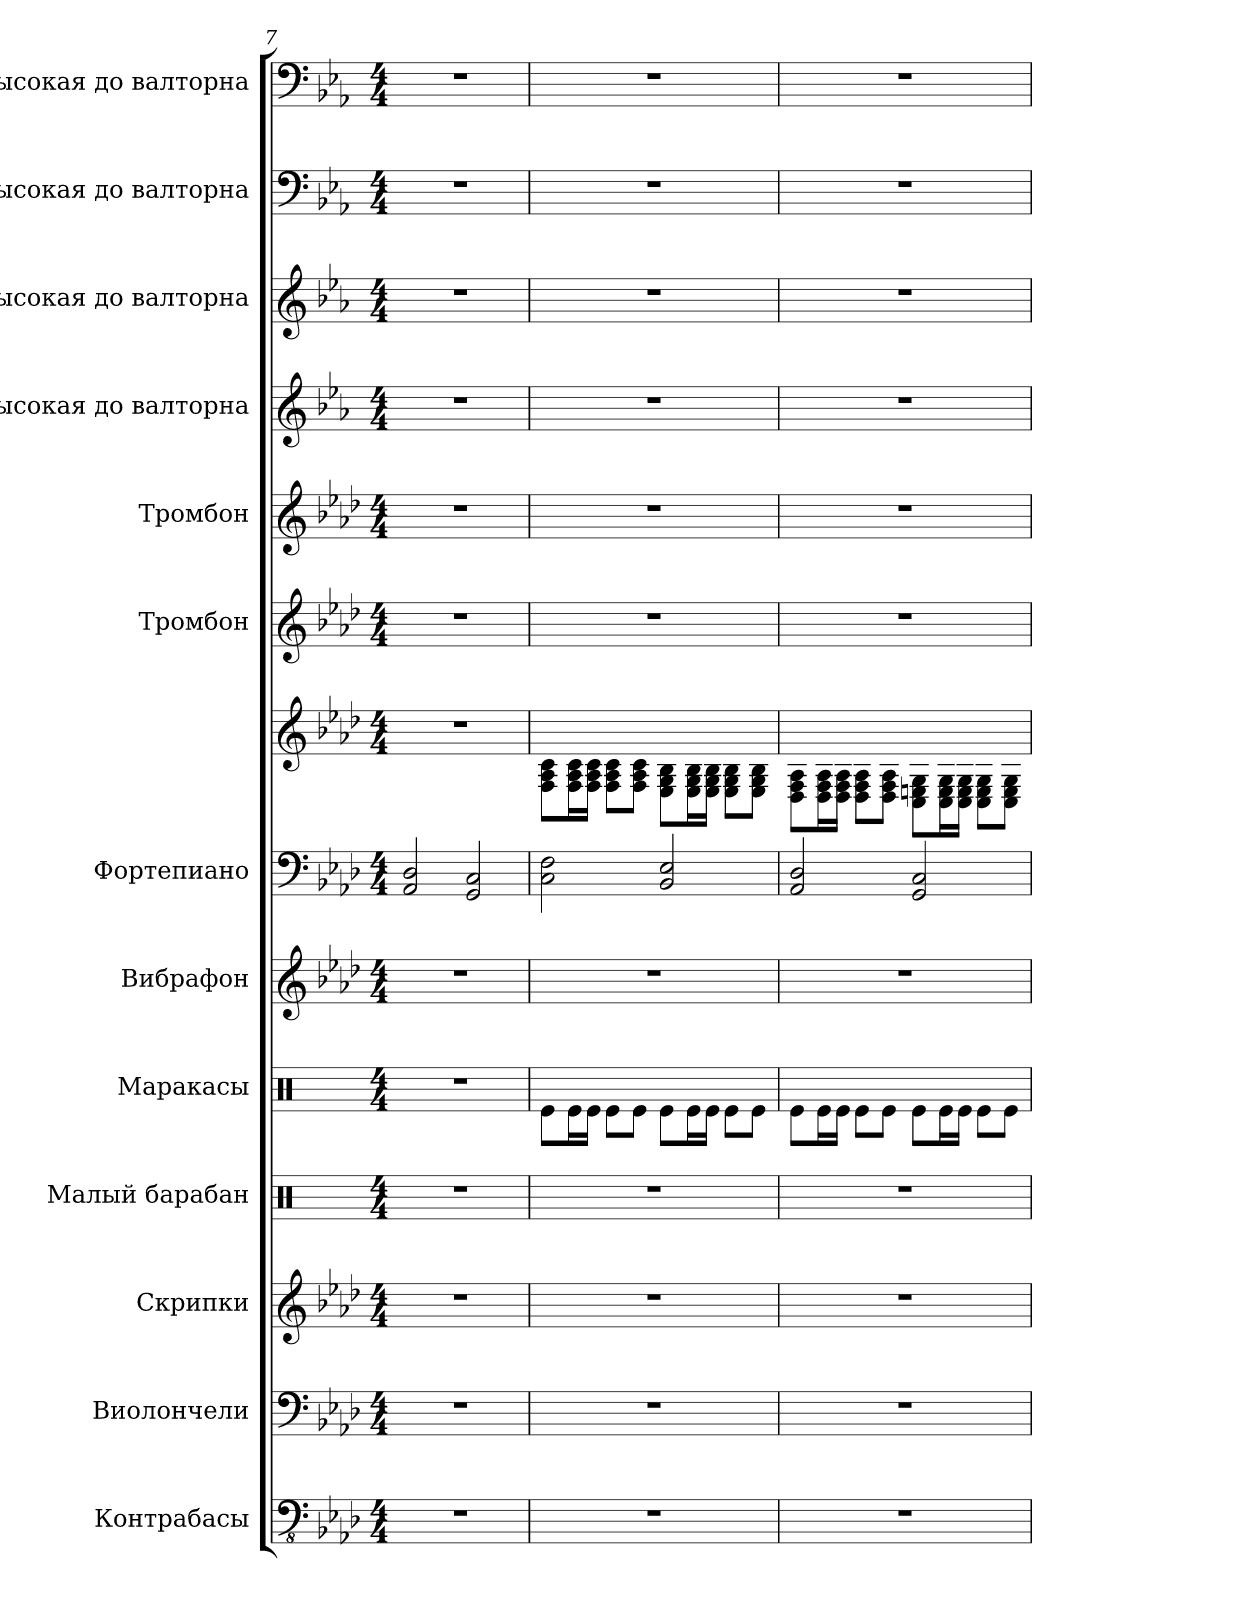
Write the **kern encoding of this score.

**kern	**kern	**kern	**kern	**kern	**kern	**kern	**kern	**kern	**kern	**kern	**kern	**kern	**kern
*part13	*part12	*part11	*part10	*part9	*part8	*part7	*part7	*part6	*part5	*part4	*part3	*part2	*part1
*staff14	*staff13	*staff12	*staff11	*staff10	*staff9	*staff8	*staff7	*staff6	*staff5	*staff4	*staff3	*staff2	*staff1
*I"Контрабасы	*I"Виолончели	*I"Скрипки	*I"Малый барабан	*I"Маракасы	*I"Вибрафон	*I"Фортепиано	*	*I"Тромбон	*I"Тромбон	*I"Высокая до валторна	*I"Высокая до валторна	*I"Высокая до валторна	*I"Высокая до валторна
*clefFv4	*clefF4	*clefG2	*clefX	*clefX	*clefG2	*clefF4	*clefG2	*clefG2	*clefG2	*clefG2	*clefG2	*clefF4	*clefF4
*	*	*	*	*	*	*	*	*	*	*ITrd4c7	*ITrd4c7	*ITrd4c7	*ITrd4c7
*k[b-e-a-d-]	*k[b-e-a-d-]	*k[b-e-a-d-]	*k[]	*k[]	*k[b-e-a-d-]	*k[b-e-a-d-]	*k[b-e-a-d-]	*k[b-e-a-d-]	*k[b-e-a-d-]	*k[b-e-a-d-]	*k[b-e-a-d-]	*k[b-e-a-d-]	*k[b-e-a-d-]
*M4/4	*M4/4	*M4/4	*M4/4	*M4/4	*M4/4	*M4/4	*M4/4	*M4/4	*M4/4	*M4/4	*M4/4	*M4/4	*M4/4
=7	=7	=7	=7	=7	=7	=7	=7	=7	=7	=7	=7	=7	=7
1r	1r	1r	1r	1r	1r	2AA-/ 2D-/	1r	1r	1r	1r	1r	1r	1r
.	.	.	.	.	.	2GG/ 2C/	.	.	.	.	.	.	.
=8	=8	=8	=8	=8	=8	=8	=8	=8	=8	=8	=8	=8	=8
1r	1r	1r	1r	8Re\L	1r	2C\ 2F\	8F\ 8A-\ 8c\L	1r	1r	1r	1r	1r	1r
.	.	.	.	16Re\L	.	.	16F\ 16A-\ 16c\L	.	.	.	.	.	.
.	.	.	.	16Re\JJ	.	.	16F\ 16A-\ 16c\JJ	.	.	.	.	.	.
.	.	.	.	8Re\L	.	.	8F\ 8A-\ 8c\L	.	.	.	.	.	.
.	.	.	.	8Re\J	.	.	8F\ 8A-\ 8c\J	.	.	.	.	.	.
.	.	.	.	8Re\L	.	2BB-/ 2E-/	8E-\ 8G\ 8B-\L	.	.	.	.	.	.
.	.	.	.	16Re\L	.	.	16E-\ 16G\ 16B-\L	.	.	.	.	.	.
.	.	.	.	16Re\JJ	.	.	16E-\ 16G\ 16B-\JJ	.	.	.	.	.	.
.	.	.	.	8Re\L	.	.	8E-\ 8G\ 8B-\L	.	.	.	.	.	.
.	.	.	.	8Re\J	.	.	8E-\ 8G\ 8B-\J	.	.	.	.	.	.
=9	=9	=9	=9	=9	=9	=9	=9	=9	=9	=9	=9	=9	=9
1r	1r	1r	1r	8Re\L	1r	2AA-/ 2D-/	8D-\ 8F\ 8A-\L	1r	1r	1r	1r	1r	1r
.	.	.	.	16Re\L	.	.	16D-\ 16F\ 16A-\L	.	.	.	.	.	.
.	.	.	.	16Re\JJ	.	.	16D-\ 16F\ 16A-\JJ	.	.	.	.	.	.
.	.	.	.	8Re\L	.	.	8D-\ 8F\ 8A-\L	.	.	.	.	.	.
.	.	.	.	8Re\J	.	.	8D-\ 8F\ 8A-\J	.	.	.	.	.	.
.	.	.	.	8Re\L	.	2GG/ 2C/	8C\ 8En\ 8G\L	.	.	.	.	.	.
.	.	.	.	16Re\L	.	.	16C\ 16E\ 16G\L	.	.	.	.	.	.
.	.	.	.	16Re\JJ	.	.	16C\ 16E\ 16G\JJ	.	.	.	.	.	.
.	.	.	.	8Re\L	.	.	8C\ 8E\ 8G\L	.	.	.	.	.	.
.	.	.	.	8Re\J	.	.	8C\ 8E\ 8G\J	.	.	.	.	.	.
=	=	=	=	=	=	=	=	=	=	=	=	=	=
*-	*-	*-	*-	*-	*-	*-	*-	*-	*-	*-	*-	*-	*-
